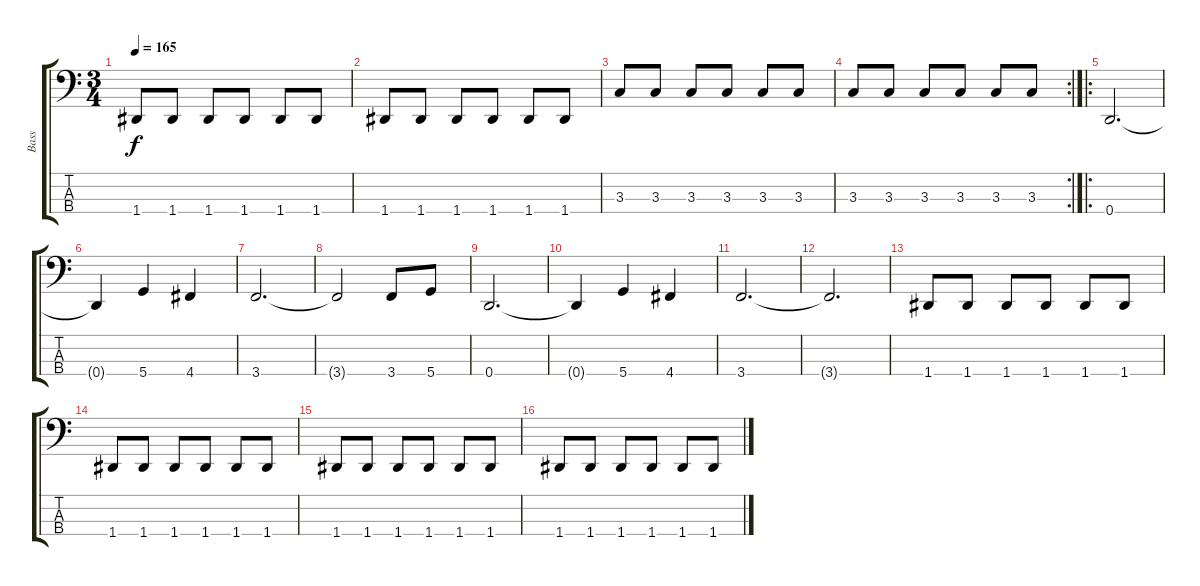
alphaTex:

\track ("Bass" "Bass") {instrument electricbassfinger}
\staff {score tabs}
\tuning (G2 D2 A1 D1) {hide}
\ts (3 4)
\tempo 165
\clef f4
\ks c
1.4.8{dy f} 1.4.8 1.4.8 1.4.8 1.4.8 1.4.8 |
1.4.8 1.4.8 1.4.8 1.4.8 1.4.8 1.4.8 |
3.3.8 3.3.8 3.3.8 3.3.8 3.3.8 3.3.8 |
\rc 2
3.3.8 3.3.8 3.3.8 3.3.8 3.3.8 3.3.8 |
\ro
0.4.2{d} |
0.4{t}.4 5.4.4 4.4.4 |
3.4.2{d} |
3.4{t}.2 3.4.8 5.4.8 |
0.4.2{d} |
0.4{t}.4 5.4.4 4.4.4 |
3.4.2{d} |
3.4{t}.2{d} |
1.4.8 1.4.8 1.4.8 1.4.8 1.4.8 1.4.8 |
1.4.8 1.4.8 1.4.8 1.4.8 1.4.8 1.4.8 |
1.4.8 1.4.8 1.4.8 1.4.8 1.4.8 1.4.8 |
1.4.8 1.4.8 1.4.8 1.4.8 1.4.8 1.4.8
